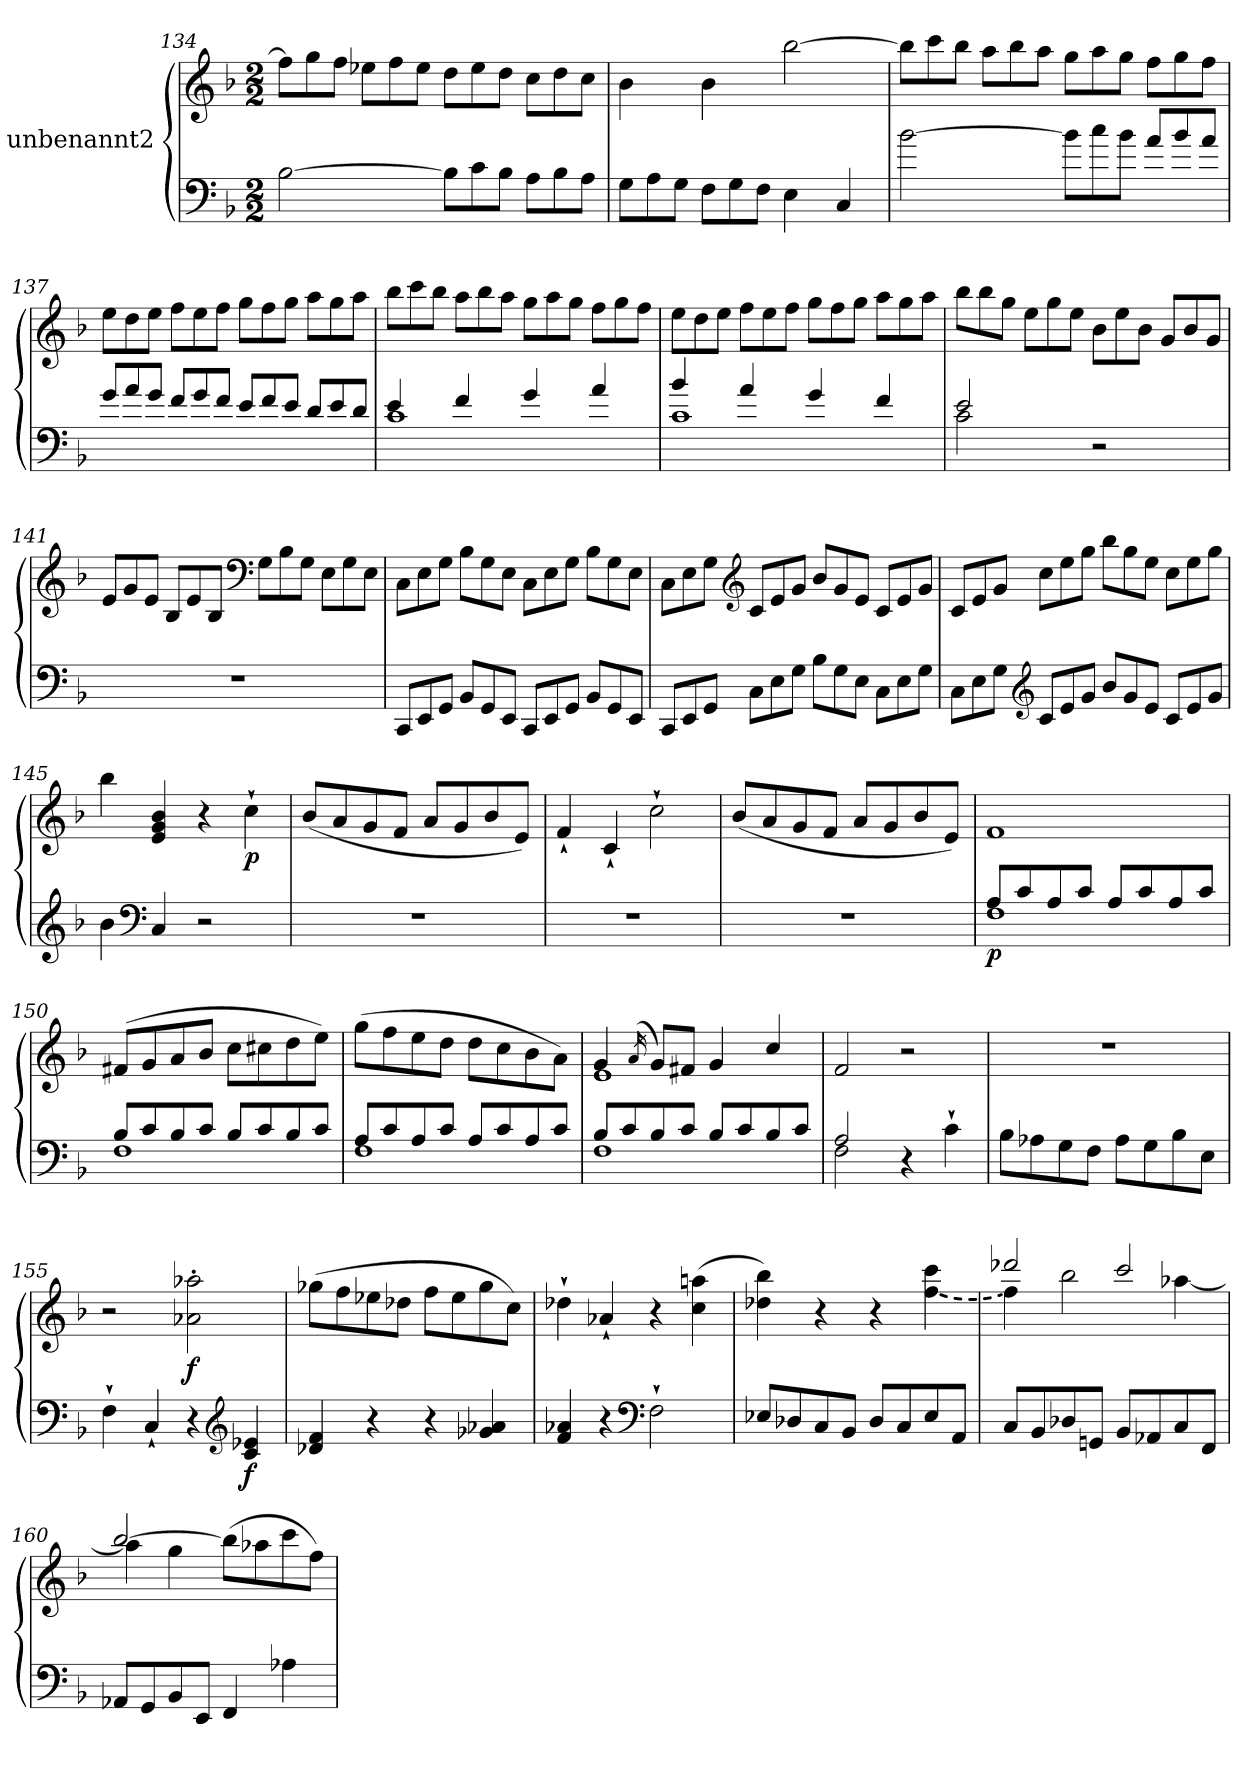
**kern	**kern	**dynam
*part1	*part1	*part1
*staff2	*staff1	*staff1/2
*I"unbenannt2	*	*
*clefF4	*clefG2	*
*k[b-]	*k[b-]	*
*M2/2	*M2/2	*
*	*Xtuplet	*
=134	=134	=134
[2B-\	12ff\L]	.
.	12gg\	.
.	12ff\J	.
.	12ee-X\L	.
.	12ff\	.
.	12ee-\J	.
*Xtuplet	*	*
12B-\L]	12dd\L	.
12c\	12ee-\	.
12B-\J	12dd\J	.
12A\L	12cc\L	.
12B-\	12dd\	.
12A\J	12cc\J	.
=135	=135	=135
12G\L	4b-\	.
12A\	.	.
12G\J	.	.
12F\L	4b-\	.
12G\	.	.
12F\J	.	.
4E\	[2bb-\	.
4C/	.	.
=136	=136	=136
[2b-\	12bb-\L]	.
.	12ccc\	.
.	12bb-\J	.
.	12aa\L	.
.	12bb-\	.
.	12aa\J	.
12b-\L]	12gg\L	.
12cc\	12aa\	.
12b-\J	12gg\J	.
12a/L	12ff\L	.
12b-/	12gg\	.
12a/J	12ff\J	.
=137	=137	=137
12g/L	12ee\L	.
12a/	12dd\	.
12g/J	12ee\J	.
12f/L	12ff\L	.
12g/	12ee\	.
12f/J	12ff\J	.
12e/L	12gg\L	.
12f/	12ff\	.
12e/J	12gg\J	.
12d/L	12aa\L	.
12e/	12gg\	.
12d/J	12aa\J	.
=138	=138	=138
*^	*	*
4e/	1c	12bb-\L	.
.	.	12ccc\	.
.	.	12bb-\J	.
4f/	.	12aa\L	.
.	.	12bb-\	.
.	.	12aa\J	.
4g/	.	12gg\L	.
.	.	12aa\	.
.	.	12gg\J	.
4a/	.	12ff\L	.
.	.	12gg\	.
.	.	12ff\J	.
=139	=139	=139	=139
4b-/	1c	12ee\L	.
.	.	12dd\	.
.	.	12ee\J	.
4a/	.	12ff\L	.
.	.	12ee\	.
.	.	12ff\J	.
4g/	.	12gg\L	.
.	.	12ff\	.
.	.	12gg\J	.
4f/	.	12aa\L	.
.	.	12gg\	.
.	.	12aa\J	.
=140	=140	=140	=140
2e/	2c\	12bb-\L	.
.	.	12bb-\	.
.	.	12gg\J	.
.	.	12ee\L	.
.	.	12gg\	.
.	.	12ee\J	.
2r	2ryy	12b-\L	.
.	.	12ee\	.
.	.	12b-\J	.
.	.	12g/L	.
.	.	12b-/	.
.	.	12g/J	.
*v	*v	*	*
=141	=141	=141
1r	12e/L	.
.	12g/	.
.	12e/J	.
.	12B-/L	.
.	12e/	.
.	12B-/J	.
*	*clefF4	*
.	12G\L	.
.	12B-\	.
.	12G\J	.
.	12E\L	.
.	12G\	.
.	12E\J	.
=142	=142	=142
12CC/L	12C\L	.
12EE/	12E\	.
12GG/J	12G\J	.
12BB-/L	12B-\L	.
12GG/	12G\	.
12EE/J	12E\J	.
12CC/L	12C\L	.
12EE/	12E\	.
12GG/J	12G\J	.
12BB-/L	12B-\L	.
12GG/	12G\	.
12EE/J	12E\J	.
=143	=143	=143
12CC/L	12C\L	.
12EE/	12E\	.
12GG/J	12G\J	.
*	*clefG2	*
12C\L	12c/L	.
12E\	12e/	.
12G\J	12g/J	.
12B-\L	12b-/L	.
12G\	12g/	.
12E\J	12e/J	.
12C\L	12c/L	.
12E\	12e/	.
12G\J	12g/J	.
=144	=144	=144
12C\L	12c/L	.
12E\	12e/	.
12G\J	12g/J	.
*clefG2	*	*
12c/L	12cc\L	.
12e/	12ee\	.
12g/J	12gg\J	.
12b-/L	12bb-\L	.
12g/	12gg\	.
12e/J	12ee\J	.
12c/L	12cc\L	.
12e/	12ee\	.
12g/J	12gg\J	.
=145	=145	=145
4b-\	4bb-\	.
*clefF4	*	*
4C/	4e/ 4g/ 4b-/	.
2r	4r	.
!	!	!LO:DY:b
.	4cc`\	p
=146	=146	=146
1r	(<8b-/L	.
.	8a/	.
.	8g/	.
.	8f/J	.
.	8a/L	.
.	8g/	.
.	8b-/	.
.	8e/J)	.
=147	=147	=147
1r	4f`/	.
.	4c`/	.
.	2cc`\	.
=148	=148	=148
1r	(<8b-/L	.
.	8a/	.
.	8g/	.
.	8f/J	.
.	8a/L	.
.	8g/	.
.	8b-/	.
.	8e/J)	.
=149	=149	=149
*^	*	*
!	!	!	!LO:DY:b=2
8A/L	1F	1f	p
8c/	.	.	.
8A/	.	.	.
8c/J	.	.	.
8A/L	.	.	.
8c/	.	.	.
8A/	.	.	.
8c/J	.	.	.
=150	=150	=150	=150
8B-/L	1F	(>8f#X/L	.
8c/	.	8g/	.
8B-/	.	8a/	.
8c/J	.	8b-/J	.
8B-/L	.	8cc\L	.
8c/	.	8cc#X\	.
8B-/	.	8dd\	.
8c/J	.	8ee\J)	.
=151	=151	=151	=151
8A/L	1F	(>8gg\L	.
8c/	.	8ff\	.
8A/	.	8ee\	.
8c/J	.	8dd\J	.
8A/L	.	8dd\L	.
8c/	.	8cc\	.
8A/	.	8b-\	.
8c/J	.	8a\J)	.
=152	=152	=152	=152
*	*	*^	*
8B-/L	1F	4g/	1e	.
8c/	.	.	.	.
.	.	(<16qa/	.	.
8B-/	.	8g/L)	.	.
8c/J	.	8f#X/J	.	.
8B-/L	.	4g/	.	.
8c/	.	.	.	.
8B-/	.	4cc/	.	.
8c/J	.	.	.	.
*	*	*v	*v	*
=153	=153	=153	=153
2A/	2F\	2f/	.
4r	2ryy	2r	.
4c`\	.	.	.
*v	*v	*	*
=154	=154	=154
8B-\L	1r	.
8A-X\	.	.
8G\	.	.
8F\J	.	.
8A-\L	.	.
8G\	.	.
8B-\	.	.
8E\J	.	.
=155	=155	=155
4F`\	2r	.
4C`/	.	.
!	!	!LO:DY:b
4r	2a-X\' 2aa-X\'	f
*clefG2	*	*
!	!	!LO:DY:b=2
4c/ 4e-X/	.	f
=156	=156	=156
4d-X/ 4f/	(>8gg-X\L	.
.	8ff\	.
4r	8ee-X\	.
.	8dd-X\J	.
4r	8ff\L	.
.	8ee-\	.
4g-X/ 4a-X/	8gg-\	.
.	8cc\J)	.
=157	=157	=157
4f/ 4a-X/	4dd-X`\	.
4r	4a-X`/	.
*clefF4	*	*
2F`\	4r	.
.	(>4cc\ 4aan\	.
=158	=158	=158
8E-X/L	4dd-X\ 4bb-\)	.
8D-X/	.	.
8C/	4r	.
8BB-/J	.	.
8D-/L	4r	.
8C/	.	.
!	!LO:T:n=1:dash	!
8E-/	[4ff\ 4ccc\	.
8AA/J	.	.
=159	=159	=159
*	*^	*
8C/L	2ddd-X/	4ff\]	.
8BB-/	.	.	.
8D-X/	.	2bb-\	.
8GGn/J	.	.	.
8BB-/L	2ccc/	.	.
8AA-X/	.	.	.
8C/	.	[4aa-X\	.
8FF/J	.	.	.
=160	=160	=160	=160
8AA-X/L	[2bb-/	4aa-\]	.
8GG/	.	.	.
8BB-/	.	4gg\	.
8EE/J	.	.	.
4FF/	(>8bb-\L]	2ryy	.
.	8aa-X\	.	.
4A-X\	8ccc\	.	.
.	8ff\J)	.	.
*	*v	*v	*
=	=	=
*-	*-	*-
